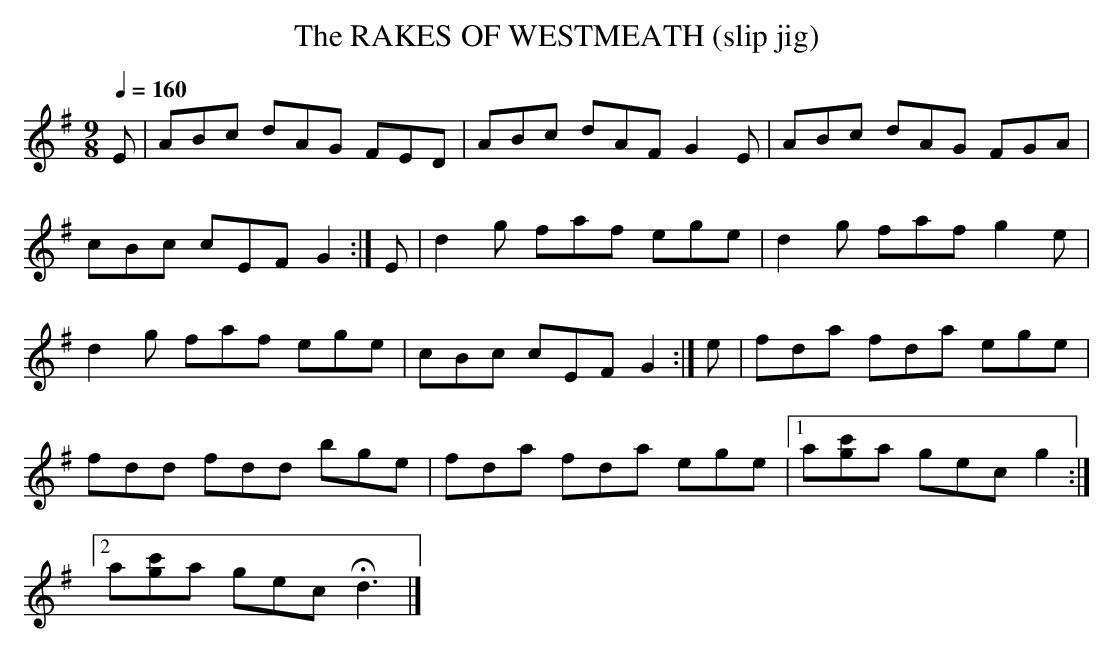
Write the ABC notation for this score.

X:1
T:RAKES OF WESTMEATH (slip jig), The
L:1/8
M:9/8
Q:1/4=160
K:Dmix
E|ABc dAG FED|ABc dAF G2E|ABc dAG FGA|
cBc cEF G2 :|E|d2g faf ege|d2g faf g2e|
d2g faf ege|cBc cEF G2:|e|fda fda ege|
fdd fdd bge|fda fda ege|1 a[c'g]a gec g2 :|
[2 a[c'g]a gec Hd3|]
